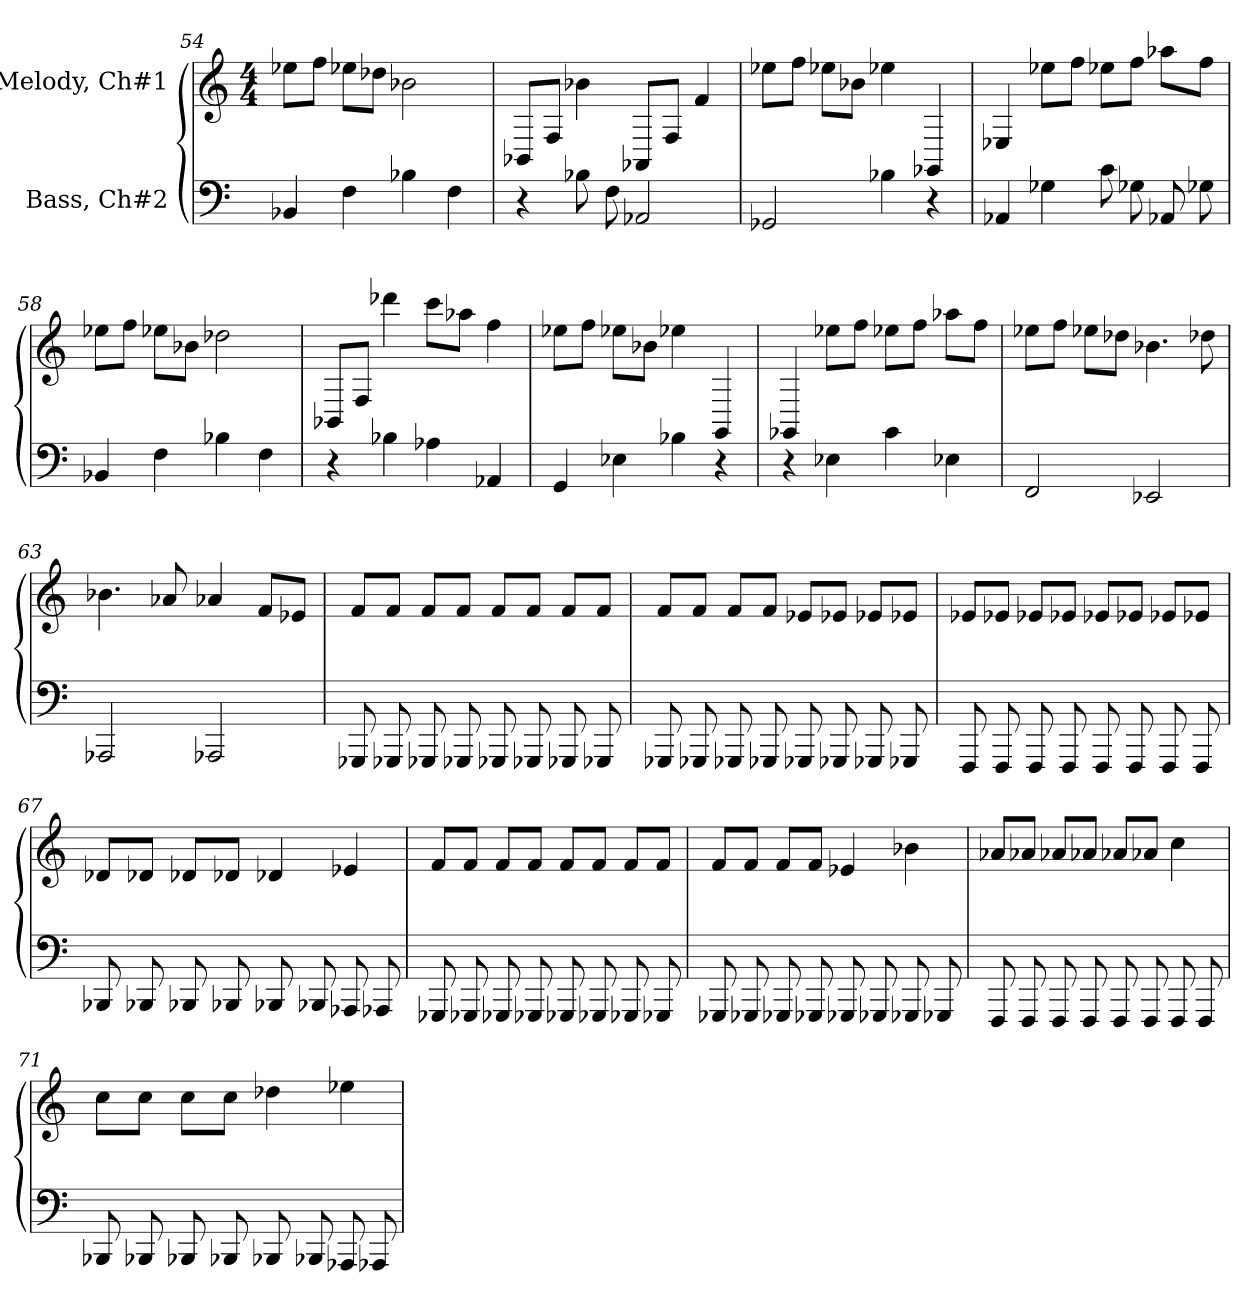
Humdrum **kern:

**kern	**kern
*part2	*part1
*staff2	*staff1
*I"Bass, Ch#2	*I"Melody, Ch#1
*clefF4	*
*	*M4/4
=54	=54
4BB-X	8ee-XL
.	8ffJ
4F	8ee-XL
.	8dd-XJ
4B-X	2b-X
4F	.
=55	=55
4r	8BB-XL
.	8FJ
8B-X	4b-X
8F	.
2AA-X	8AA-XL
.	8FJ
.	4f
=56	=56
2GG-X	8ee-XL
.	8ffJ
.	8ee-XL
.	8b-XJ
4B-X	4ee-X
4r	4GG-X
=57	=57
4AA-X	4E-X
4G-X	8ee-XL
.	8ffJ
8c	8ee-XL
8G-X	8ffJ
8AA-X	8aa-XL
8G-X	8ffJ
=58	=58
4BB-X	8ee-XL
.	8ffJ
4F	8ee-XL
.	8b-XJ
4B-X	2dd-X
4F	.
=59	=59
4r	8BB-XL
.	8FJ
4B-X	4ddd-X
4A-X	8cccL
.	8aa-XJ
4AA-X	4ff
=60	=60
4GG	8ee-XL
.	8ffJ
4E-X	8ee-XL
.	8b-XJ
4B-X	4ee-X
4r	4GG
=61	=61
4r	4GG-X
4E-X	8ee-XL
.	8ffJ
4c	8ee-XL
.	8ffJ
4E-X	8aa-XL
.	8ffJ
=62	=62
2FF	8ee-XL
.	8ffJ
.	8ee-XL
.	8dd-XJ
2EE-X	4.b-X
.	8dd-X
=63	=63
2AAA-X	4.b-X
.	8a-X
2AAA-X	4a-X
.	8fL
.	8e-XJ
=64	=64
8GGG-X	8fL
8GGG-X	8fJ
8GGG-X	8fL
8GGG-X	8fJ
8GGG-X	8fL
8GGG-X	8fJ
8GGG-X	8fL
8GGG-X	8fJ
=65	=65
8GGG-X	8fL
8GGG-X	8fJ
8GGG-X	8fL
8GGG-X	8fJ
8GGG-X	8e-XL
8GGG-X	8e-XJ
8GGG-X	8e-XL
8GGG-X	8e-XJ
=66	=66
8FFF	8e-XL
8FFF	8e-XJ
8FFF	8e-XL
8FFF	8e-XJ
8FFF	8e-XL
8FFF	8e-XJ
8FFF	8e-XL
8FFF	8e-XJ
=67	=67
8BBB-X	8d-XL
8BBB-X	8d-XJ
8BBB-X	8d-XL
8BBB-X	8d-XJ
8BBB-X	4d-X
8BBB-X	.
8AAA-X	4e-X
8AAA-X	.
=68	=68
8GGG-X	8fL
8GGG-X	8fJ
8GGG-X	8fL
8GGG-X	8fJ
8GGG-X	8fL
8GGG-X	8fJ
8GGG-X	8fL
8GGG-X	8fJ
=69	=69
8GGG-X	8fL
8GGG-X	8fJ
8GGG-X	8fL
8GGG-X	8fJ
8GGG-X	4e-X
8GGG-X	.
8GGG-X	4b-X
8GGG-X	.
=70	=70
8FFF	8a-XL
8FFF	8a-XJ
8FFF	8a-XL
8FFF	8a-XJ
8FFF	8a-XL
8FFF	8a-XJ
8FFF	4cc
8FFF	.
=71	=71
8BBB-X	8ccL
8BBB-X	8ccJ
8BBB-X	8ccL
8BBB-X	8ccJ
8BBB-X	4dd-X
8BBB-X	.
8AAA-X	4ee-X
8AAA-X	.
=	=
*-	*-
